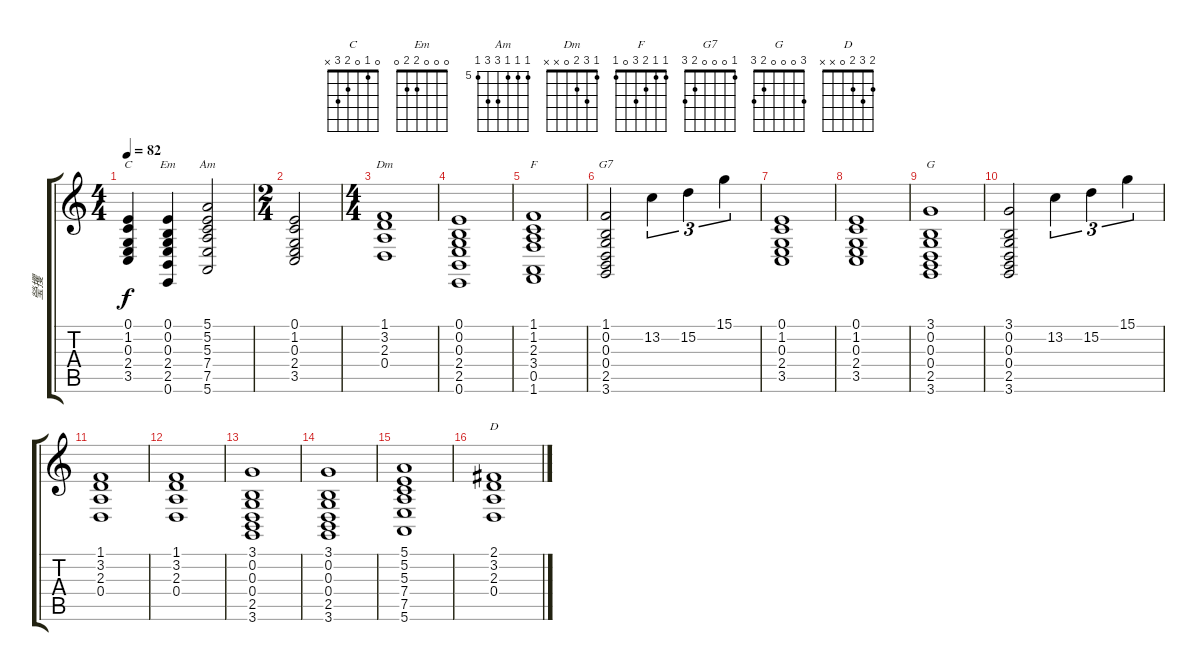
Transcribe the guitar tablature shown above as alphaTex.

\track ("瑩攫" "瑩攫") {instrument choiraahs}
\staff {score tabs}
\tuning (E4 B3 G3 D3 A2 E2) {hide}
\chord ("C" 0 1 0 2 3 x)
\chord ("Em" 0 0 0 2 2 0)
\chord ("Am" 5 5 5 7 7 5) {firstfret 5}
\chord ("Dm" 1 3 2 0 x x)
\chord ("F" 1 1 2 3 0 1)
\chord ("G7" 1 0 0 0 2 3)
\chord ("G" 3 0 0 0 2 3)
\chord ("D" 2 3 2 0 x x)
\ts (4 4)
\tempo 82
\clef g2
\ks c
(0.1 1.2 0.3 2.4 3.5).4{ch "C" dy f} (0.1 0.2 0.3 2.4 2.5 0.6).4{ch "Em"} (5.1 5.2 5.3 7.4 7.5 5.6).2{ch "Am"} |
\ts (2 4)
(0.1 1.2 0.3 2.4 3.5).2 |
\ts (4 4)
(1.1 3.2 2.3 0.4).1{ch "Dm"} |
(0.1 0.2 0.3 2.4 2.5 0.6).1 |
(1.1 1.2 2.3 3.4 0.5 1.6).1{ch "F"} |
(1.1 0.2 0.3 0.4 2.5 3.6).2{ch "G7"} 13.2.4{tu (3 2)} 15.2.4{tu (3 2)} 15.1.4{tu (3 2)} |
(0.1 1.2 0.3 2.4 3.5).1{volume 10 instrument synthvoice} |
(0.1 1.2 0.3 2.4 3.5).1 |
(3.1 0.2 0.3 0.4 2.5 3.6).1{ch "G"} |
(3.1 0.2 0.3 0.4 2.5 3.6).2 13.2.4{tu (3 2)} 15.2.4{tu (3 2)} 15.1.4{tu (3 2)} |
(1.1 3.2 2.3 0.4).1 |
(1.1 3.2 2.3 0.4).1 |
(3.1 0.2 0.3 0.4 2.5 3.6).1 |
(3.1 0.2 0.3 0.4 2.5 3.6).1 |
(5.1 5.2 5.3 7.4 7.5 5.6).1 |
(2.1 3.2 2.3 0.4).1{ch "D"}
